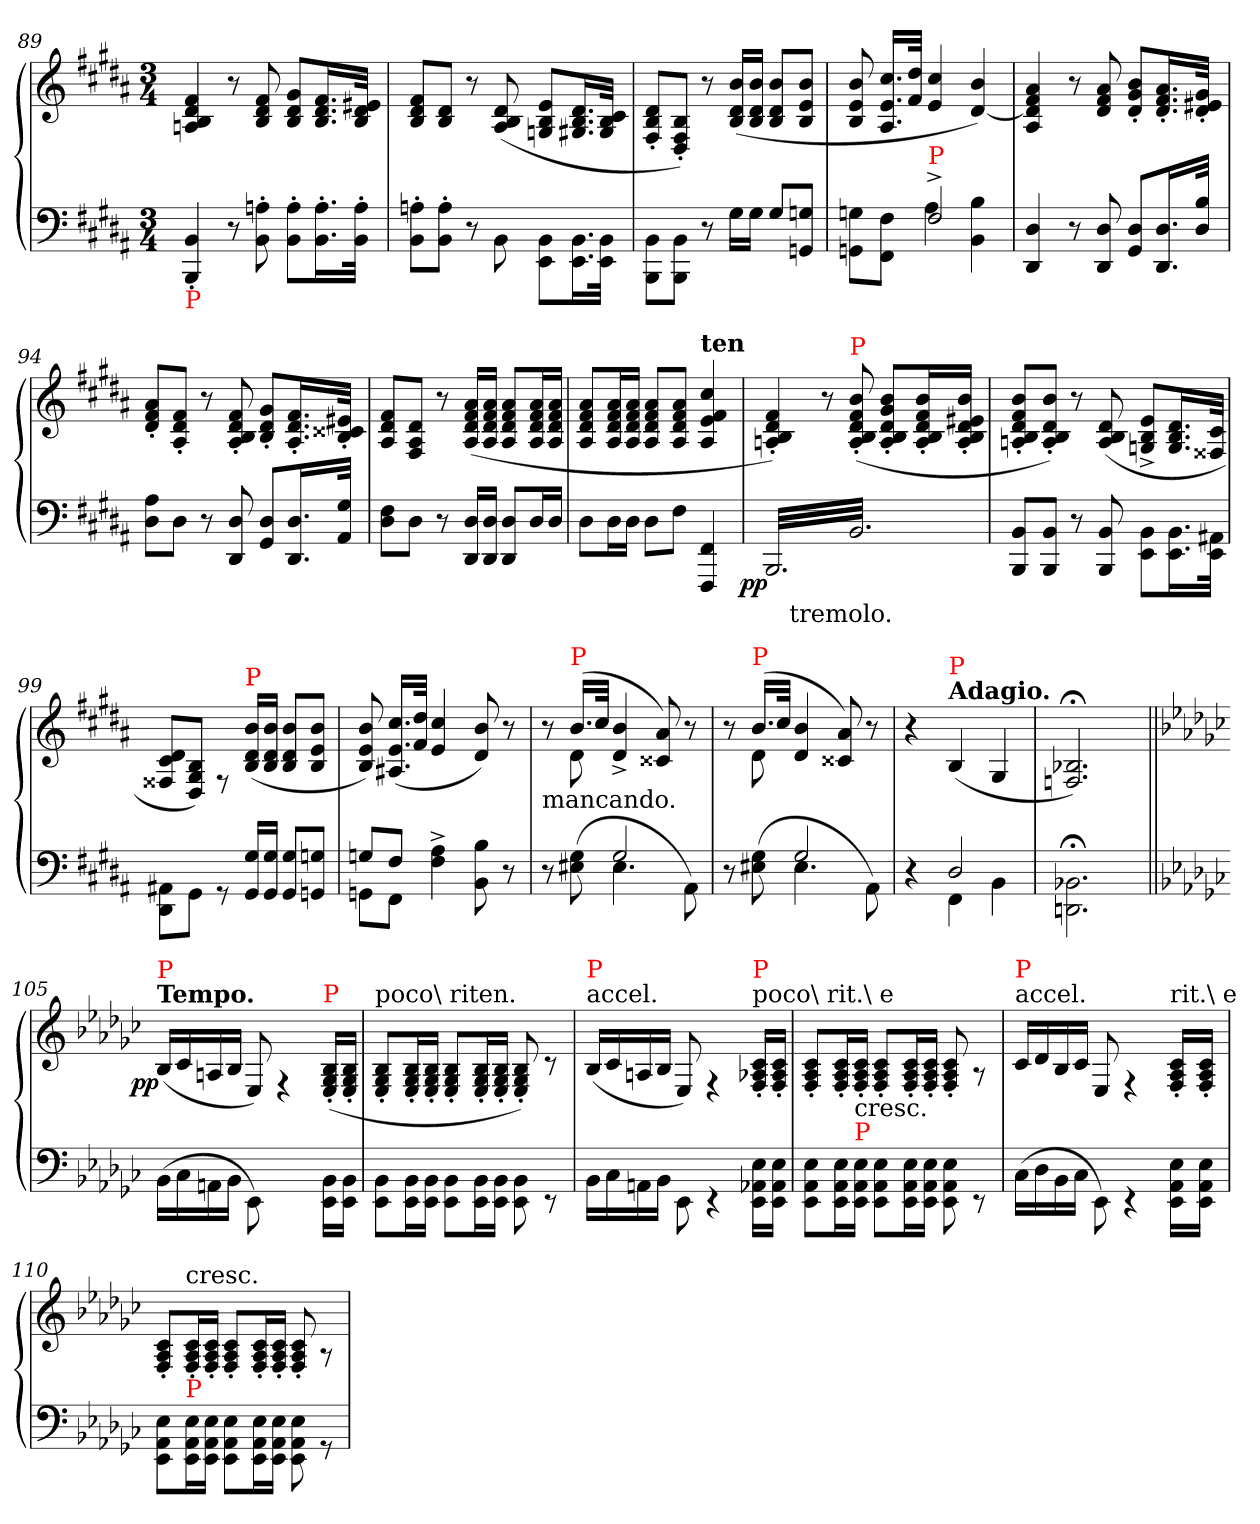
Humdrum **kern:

**kern	**kern	**dynam
*part1	*part1	*part1
*staff2	*staff1	*staff1/2
*clefF4	*clefG2	*
*k[f#c#g#d#a#]	*k[f#c#g#d#a#]	*
*M3/4	*M3/4	*
=89	=89	=89
!LO:TX:b:color=red:t=P	!	!
4BB' 4BBB'	4f# 4d# 4B 4An	.
8r	8r	.
8An' 8BB'	8f# 8d# 8B	.
8A' 8BB'L	8g# 8d# 8BL	.
16.A' 16.BB'L	16.f# 16.d# 16.BL	.
32A' 32BB'JJk	32e#X 32d# 32BJJk	.
=90	=90	=90
8An' 8BB'L	8f# 8d# 8BL	.
8A' 8BB'J	8d# 8BJ	.
8r	8r	.
8BB\	(>8d#/ 8B/ 8A#/	.
8BB\ 8EE\L	8e/ 8B/ 8Gn/L	.
16.BB\ 16.EE\L	16.d#/ 16.B/ 16.G#/L	.
32BB\ 32EE\JJk	32c#/ 32B/ 32G#/JJk	.
=91	=91	=91
8BB\ 8BBB\L	8d#'>/ 8B'>/ 8F#'>/L	.
8BB\ 8BBB\J	8B'>/ 8F#'>/ 8D#'>/J)	.
8r	8r	.
16G#LL	(>16b 16d# 16BLL	.
16G#JJ	16b 16d# 16BJJ	.
8G#/L	8b 8d# 8BL	.
8Gn 8GGnJ	8b 8e 8BJ	.
=92	=92	=92
*^	*	*
4ryy	8Gn\ 8GGn\L	8b 8e 8B	.
.	8F# 8FF#J	16.cc# 16.e 16.A#LL	.
.	.	32dd# 32f#JJk	.
!LO:TX:a:color=red:t=P	!	!	!
2F#^>/	4A#\	4cc# 4e	.
.	4B 4BB	4b [4d#)	.
*v	*v	*	*
=93	=93	=93
4D# 4DD#	4a# 4f# 4d#] 4A#	.
8r	8r	.
8D# 8DD#	8a# 8f# 8d#	.
8D#/ 8GG#/L	8b' 8g#' 8d#'L	.
16.D# 16.DD#L	16.a#' 16.f#' 16.d#'L	.
32B 32D#JJk	32g#' 32e#X' 32d#'JJk	.
=94	=94	=94
8A# 8D#L	8a#' 8f#' 8d#'L	.
8D#J	8f#' 8d#' 8A#'J	.
8r	8r	.
8D# 8DD#	8f#' 8d#' 8B' 8A#'	.
8D# 8GG#L	8g#' 8d#' 8B'L	.
16.D# 16.DD#L	16.f#' 16.d#' 16.A#'L	.
32G# 32AA#JJk	32e#X' 32c##X' 32B'JJk	.
=95	=95	=95
8F# 8D#L	8f# 8d# 8A#L	.
8D#J	8d# 8A# 8F#J	.
8r	8r	.
16D# 16DD#LL	(>16a# 16f# 16d# 16A#LL	.
16D# 16DD#JJ	16a# 16f# 16d# 16A#JJ	.
8D# 8DD#L	8a# 8f# 8d# 8A#L	.
16D#L	16a# 16f# 16d# 16A#L	.
16D#JJ	16a# 16f# 16d# 16A#JJ	.
=96	=96	=96
8D#\L	8a# 8f# 8d# 8A#L	.
16D#L	16a# 16f# 16d# 16A#L	.
16D#JJ	16a# 16f# 16d# 16A#JJ	.
8D#L	8a# 8f# 8d# 8A#L	.
8F#J	8a# 8f# 8d# 8A#J	.
!	!LO:TX:a:B:t=ten	!
4FF# 4FFF#	4cc# 4f# 4e 4A#	.
=97	=97	=97
*^	*	*
!	!	!	!LO:DY:b=2:rj
*	*^	*	*
*tremolo	*	*	*	*
32BBB/LLL	2.rDDDyy	16.ryy	4f#' 4d#' 4B' 4An')	pp
32BB/	.	.	.	.
32BBB/	.	.	.	.
!	!	!LO:TX:b:t=tremolo.	!	!
32BB/	.	2ryy	.	.
32BBB/	.	.	.	.
32BB/	.	.	.	.
32BBB/	.	.	.	.
32BB/	.	.	.	.
32BBB/	.	.	8r	.
32BB/	.	.	.	.
32BBB/	.	.	.	.
32BB/	.	.	.	.
!	!	!	!LO:TX:a:color=red:t=P	!
32BBB/	.	.	(>8b' 8f#' 8d#' 8B' 8A'	.
32BB/	.	.	.	.
32BBB/	.	.	.	.
32BB/	.	.	.	.
32BBB/	.	.	8b' 8g#' 8d#' 8B' 8A'L	.
32BB/	.	.	.	.
32BBB/	.	.	.	.
32BB/	.	8ryy	.	.
32BBB/	.	.	16b' 16f#' 16d#' 16B' 16A'L	.
32BB/	.	.	.	.
32BBB/	.	.	16b' 16e#X' 16d#' 16B' 16A'JJ	.
32BB/JJJ	.	32ryy	.	.
*Xtremolo	*	*	*	*
*v	*v	*v	*	*
=98	=98	=98
8BB/ 8BBB/L	8b'/ 8f#'/ 8d#'/ 8B'/ 8An'/L	.
.	.	.
.	.	.
.	.	.
8BB 8BBBJ	8b'/ 8d#'/ 8B'/ 8A'/J)	.
.	.	.
.	.	.
.	.	.
8r	8r	.
.	.	.
.	.	.
.	.	.
8BB/ 8BBB/	(>8d#/ 8B/ 8A/	.
8BB\ 8EE\L	8e^< 8B^< 8Gn^<L	.
16.BB\ 16.EE\L	16.d# 16.B 16.GL	.
32AA#X\ 32EE\JJk	32c# 32F##XJJk	.
=99	=99	=99
8AA#X\ 8DD#\L	8d#/ 8c#/ 8F##X/L	.
8GG#\J	8B/ 8G#/ 8D#/J)	.
8rGG	8rF	.
!	!LO:TX:a:color=red:t=P	!
16G#/ 16GG#/LL	(>16b 16d# 16BLL	.
16G#/ 16GG#/JJ	16b 16d# 16BJJ	.
8G#/ 8GG#/L	8b 8d# 8BL	.
8Gn/ 8GGn/J	8b 8e 8BJ	.
=100	=100	=100
*^	*	*
8Gn/L	8GGn\L	8b 8e 8B)	.
8F#/J	8FF#\J	(>16.cc# 16.e 16.A#XLL	.
.	.	32dd# 32f#JJk	.
2ryy	4A#^>\ 4F#^>\	4cc#/ 4e/	.
.	8B\ 8BB\	8b 8d#)	.
.	8r	8r	.
=101	=101	=101	=101
*	*	*^	*
!LO:TX:a:t=mancando.	!	!	!	!
4ryy	8r	8r	8ryy	.
!	!	!LO:TX:a:color=red:t=P	!	!
.	(>8G#\ 8E#X\	(16.bLL	8d#	.
.	.	32cc#JJk	.	.
2G#	4.E#	4b^</ 4d#^</	2ryy	.
.	.	8a#/ 8c##X/)	.	.
.	8AA#\)	8r	.	.
=102	=102	=102	=102	=102
4ryy	8r	8r	8ryy	.
!	!	!LO:TX:a:color=red:t=P	!	!
.	(>8G#\ 8E#X\	(>16.bLL	8d#	.
.	.	32cc#JJk	.	.
2G#	4.E#	4b 4d#	2ryy	.
.	.	8a# 8c##X)	.	.
.	8AA#)	8r	.	.
*	*	*v	*v	*
=103	=103	=103	=103
4r	4ryy	4r	.
!	!	!LO:TX:a:B:t=Adagio.	!
!	!	!LO:TX:a:color=red:t=P	!
2D#	4FF#	(>4B/	.
.	4BB	4G#/	.
*v	*v	*	*
=104	=104	=104
2.BB-X;\ 2.DDn;\	2.Fn;</ 2.B-X;</)	.
=105||	=105||	=105||
*k[b-e-a-d-g-c-]	*k[b-e-a-d-g-c-]	*
!	!LO:TX:a:B:t=Tempo.	!
!	!LO:TX:a:color=red:t=P	!
!	!	!LO:DY:b:rj
(<16BB-\LL	(>16B-/LL	pp
16C-\	16c-/	.
16AAn\	16An/	.
16BB-\JJ	16B-/JJ	.
8EE-\)	8E-/)	.
4ryy	4rF	.
!	!LO:TX:a:color=red:t=P	!
16BB-\ 16EE-\LL	(>16B-'>/ 16G-'>/ 16E-'>/LL	.
16BB-\ 16EE-\JJ	16B-'>/ 16G-'>/ 16E-'>/JJ	.
=106	=106	=106
!	!LO:TX:a:t=poco\ riten.	!
8BB-\ 8EE-\L	8B-'>/ 8G-'>/ 8E-'>/L	.
16BB-\ 16EE-\L	16B-'>/ 16G-'>/ 16E-'>/L	.
16BB-\ 16EE-\JJ	16B-'>/ 16G-'>/ 16E-'>/JJ	.
8BB-\ 8EE-\L	8B-'>/ 8G-'>/ 8E-'>/L	.
16BB-\ 16EE-\L	16B-'>/ 16G-'>/ 16E-'>/L	.
16BB-\ 16EE-\JJ	16B-'>/ 16G-'>/ 16E-'>/JJ	.
8BB-\ 8EE-\	8B-'>/ 8G-'>/ 8E-'>/)	.
8rEE	8rc	.
=107	=107	=107
!	!LO:TX:a:t=accel.	!
!	!LO:TX:a:color=red:t=P	!
16BB-\LL	(>16B-/LL	.
16C-\	16c-/	.
16AAn\	16An/	.
16BB-\JJ	16B-/JJ	.
8EE-\	8E-/)	.
4rEE	4rF	.
!	!LO:TX:a:t=poco\ rit.\ e	!
!	!LO:TX:a:color=red:t=P	!
16E-\ 16AA-X\ 16EE-\LL	16c-'>/ 16A-X'>/ 16F'>/LL	.
16E-\ 16AA-\ 16EE-\JJ	16c-'>/ 16A-'>/ 16F'>/JJ	.
=108	=108	=108
8E-\ 8AA-\ 8EE-\L	8c-'>/ 8A-'>/ 8F'>/L	.
16E-\ 16AA-\ 16EE-\L	16c-'>/ 16A-'>/ 16F'>/L	.
!	!LO:TX:b:t=cresc.	!
!LO:TX:a:color=red:t=P	!	!
16E-\ 16AA-\ 16EE-\JJ	16c-'>/ 16A-'>/ 16F'>/JJ	.
8E-\ 8AA-\ 8EE-\L	8c-'>/ 8A-'>/ 8F'>/L	.
16E-\ 16AA-\ 16EE-\L	16c-'>/ 16A-'>/ 16F'>/L	.
16E-\ 16AA-\ 16EE-\JJ	16c-'>/ 16A-'>/ 16F'>/JJ	.
8E-\ 8AA-\ 8EE-\	8c-'>/ 8A-'>/ 8F'>/	.
8rEE	8rA	.
=109	=109	=109
!	!LO:TX:a:t=accel.	!
!	!LO:TX:a:color=red:t=P	!
(<16C-\LL	16c-/LL	.
16D-\	16d-/	.
16BB-\	16B-/	.
16C-\JJ	16c-/JJ	.
8EE-\)	8E-/	.
4rEE	4rF	.
!	!LO:TX:a:t=rit.\ e	!
16E-\ 16AA-\ 16EE-\LL	16c-'>/ 16A-'>/ 16F'>/LL	.
16E-\ 16AA-\ 16EE-\JJ	16c-'>/ 16A-'>/ 16F'>/JJ	.
=110	=110	=110
8E-\ 8AA-\ 8EE-\L	8c-'>/ 8A-'>/ 8F'>/L	.
!	!LO:TX:a:t=cresc.	!
!LO:TX:a:color=red:t=P	!	!
16E-\ 16AA-\ 16EE-\L	16c-'>/ 16A-'>/ 16F'>/L	.
16E-\ 16AA-\ 16EE-\JJ	16c-'>/ 16A-'>/ 16F'>/JJ	.
8E-\ 8AA-\ 8EE-\L	8c-'>/ 8A-'>/ 8F'>/L	.
16E-\ 16AA-\ 16EE-\L	16c-'>/ 16A-'>/ 16F'>/L	.
16E-\ 16AA-\ 16EE-\JJ	16c-'>/ 16A-'>/ 16F'>/JJ	.
8E-\ 8AA-\ 8EE-\	8c-'>/ 8A-'>/ 8F'>/	.
8rGG	8rA	.
=	=	=
*-	*-	*-
